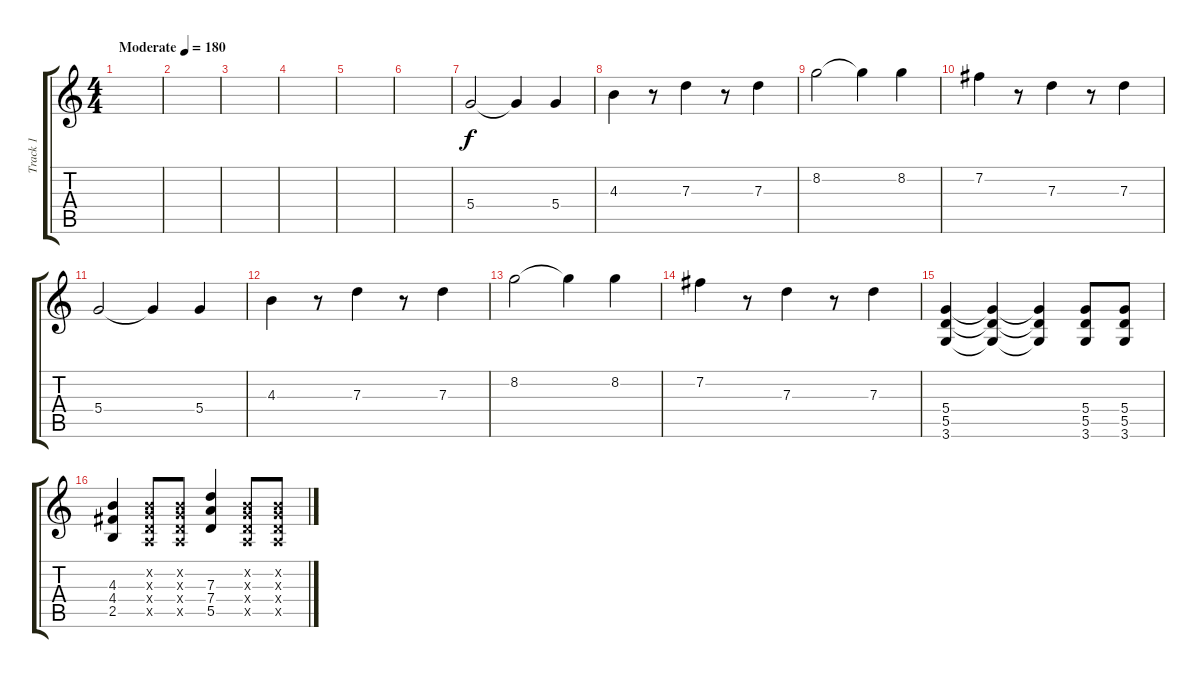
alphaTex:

\track ("Track 1" "Track 1") {instrument overdrivenguitar}
\staff {score tabs}
\tuning (E4 B3 G3 D3 A2 E2) {hide}
\ts (4 4)
\tempo (180 "Moderate")
\clef g2
\ks c
|
|
|
|
|
|
5.4.2 5.4{t}.4 5.4.4 |
4.3.4 r.8 7.3.4 r.8 7.3.4 |
8.2.2 8.2{t}.4 8.2.4 |
7.2.4 r.8 7.3.4 r.8 7.3.4 |
5.4.2 5.4{t}.4 5.4.4 |
4.3.4 r.8 7.3.4 r.8 7.3.4 |
8.2.2 8.2{t}.4 8.2.4 |
7.2.4 r.8 7.3.4 r.8 7.3.4 |
(5.4 5.5 3.6).4 (5.4{t} 5.5{t} 3.6{t}).4 (5.4{t} 5.5{t} 3.6{t}).4 (5.4 5.5 3.6).8 (5.4 5.5 3.6).8 |
(4.3 4.4 2.5).4 (0.2{x} 0.3{x} 0.4{x} 0.5{x}).8 (0.2{x} 0.3{x} 0.4{x} 0.5{x}).8 (7.3 7.4 5.5).4 (0.2{x} 0.3{x} 0.4{x} 0.5{x}).8 (0.2{x} 0.3{x} 0.4{x} 0.5{x}).8
